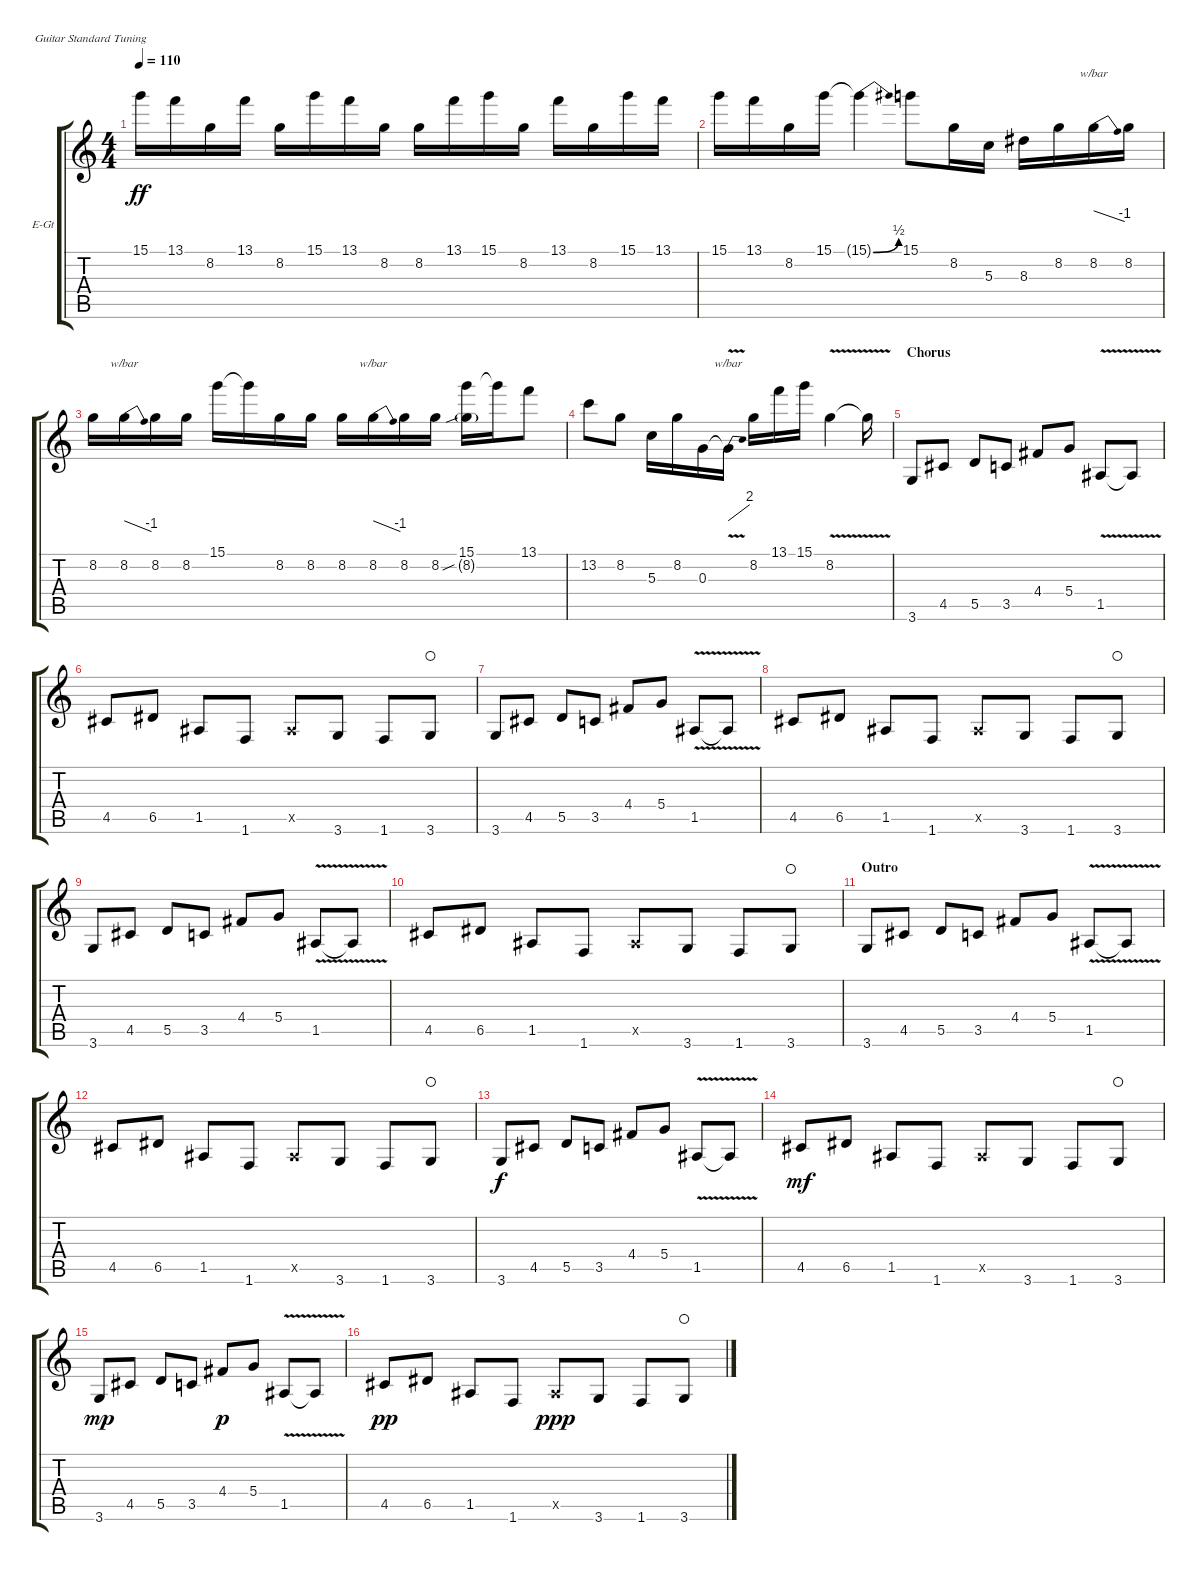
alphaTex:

\defaultSystemsLayout 4
\bracketExtendMode groupsimilarinstruments
\firstSystemTrackNameOrientation horizontal
\otherSystemsTrackNameOrientation horizontal
\track ("Electric Guitar" "E-Gt") {instrument distortionguitar}
\staff {score tabs}
\tuning (E4 B3 G3 D3 A2 E2)
\ts (4 4)
\tempo 110
\clef g2
\ks c
15.1.16{dy ff} 13.1.16 8.2.16 13.1.16 8.2.16 15.1.16 13.1.16 8.2.16 8.2.16 13.1.16 15.1.16 8.2.16 13.1.16 8.2.16 15.1.16 13.1.16 |
15.1.16 13.1.16 8.2.16 15.1.16 15.1{be (bend 0 0 48.6 2) t}.4 15.1.8 8.2.16 5.3.16 8.3.16 8.2.16 8.2.16{tbe (dive default 0 0 45 -4)} 8.2.16 |
8.2.16 8.2.16{tbe (dive default 0 0 45 -4)} 8.2.16 8.2.16 15.1.16 15.1{t}.16 8.2.16 8.2.16 8.2.16 8.2.16{tbe (dive default 0 0 45 -4)} 8.2.16 8.2.16 (15.1 8.2{sib g}).16 15.1{t}.16 13.1.8 |
13.2.8 8.2.8 5.3.16 8.2.16 0.3.16 0.3{v t}.16{tbe (dive default 0 0 50.4 8)} 8.2.16 13.1.16 15.1.16 8.2{v}.4 8.2{v t}.16 |
\section ("" "Chorus")
3.6.8 4.5.8 5.5.8 3.5.8 4.4.8 5.4.8 1.5{v}.8 1.5{v t}.8 |
4.5.8 6.5.8 1.5.8 1.6.8 1.5{x}.8 3.6.8 1.6.8 3.6.8{waho} |
3.6.8 4.5.8 5.5.8 3.5.8 4.4.8 5.4.8 1.5{v}.8 1.5{v t}.8 |
4.5.8 6.5.8 1.5.8 1.6.8 1.5{x}.8 3.6.8 1.6.8 3.6.8{waho} |
3.6.8 4.5.8 5.5.8 3.5.8 4.4.8 5.4.8 1.5{v}.8 1.5{v t}.8 |
4.5.8 6.5.8 1.5.8 1.6.8 1.5{x}.8 3.6.8 1.6.8 3.6.8{waho} |
\section ("" "Outro")
3.6.8 4.5.8 5.5.8 3.5.8 4.4.8 5.4.8 1.5{v}.8 1.5{v t}.8 |
4.5.8 6.5.8 1.5.8 1.6.8 1.5{x}.8 3.6.8 1.6.8 3.6.8{waho} |
3.6.8{dy f} 4.5.8 5.5.8 3.5.8 4.4.8 5.4.8 1.5{v}.8 1.5{v t}.8 |
4.5.8{dy mf} 6.5.8 1.5.8 1.6.8 1.5{x}.8 3.6.8 1.6.8 3.6.8{waho} |
3.6.8{dy mp} 4.5.8 5.5.8 3.5.8 4.4.8{dy p} 5.4.8 1.5{v}.8 1.5{v t}.8 |
4.5.8{dy pp} 6.5.8 1.5.8 1.6.8 1.5{x}.8{dy ppp} 3.6.8 1.6.8 3.6.8{waho}
